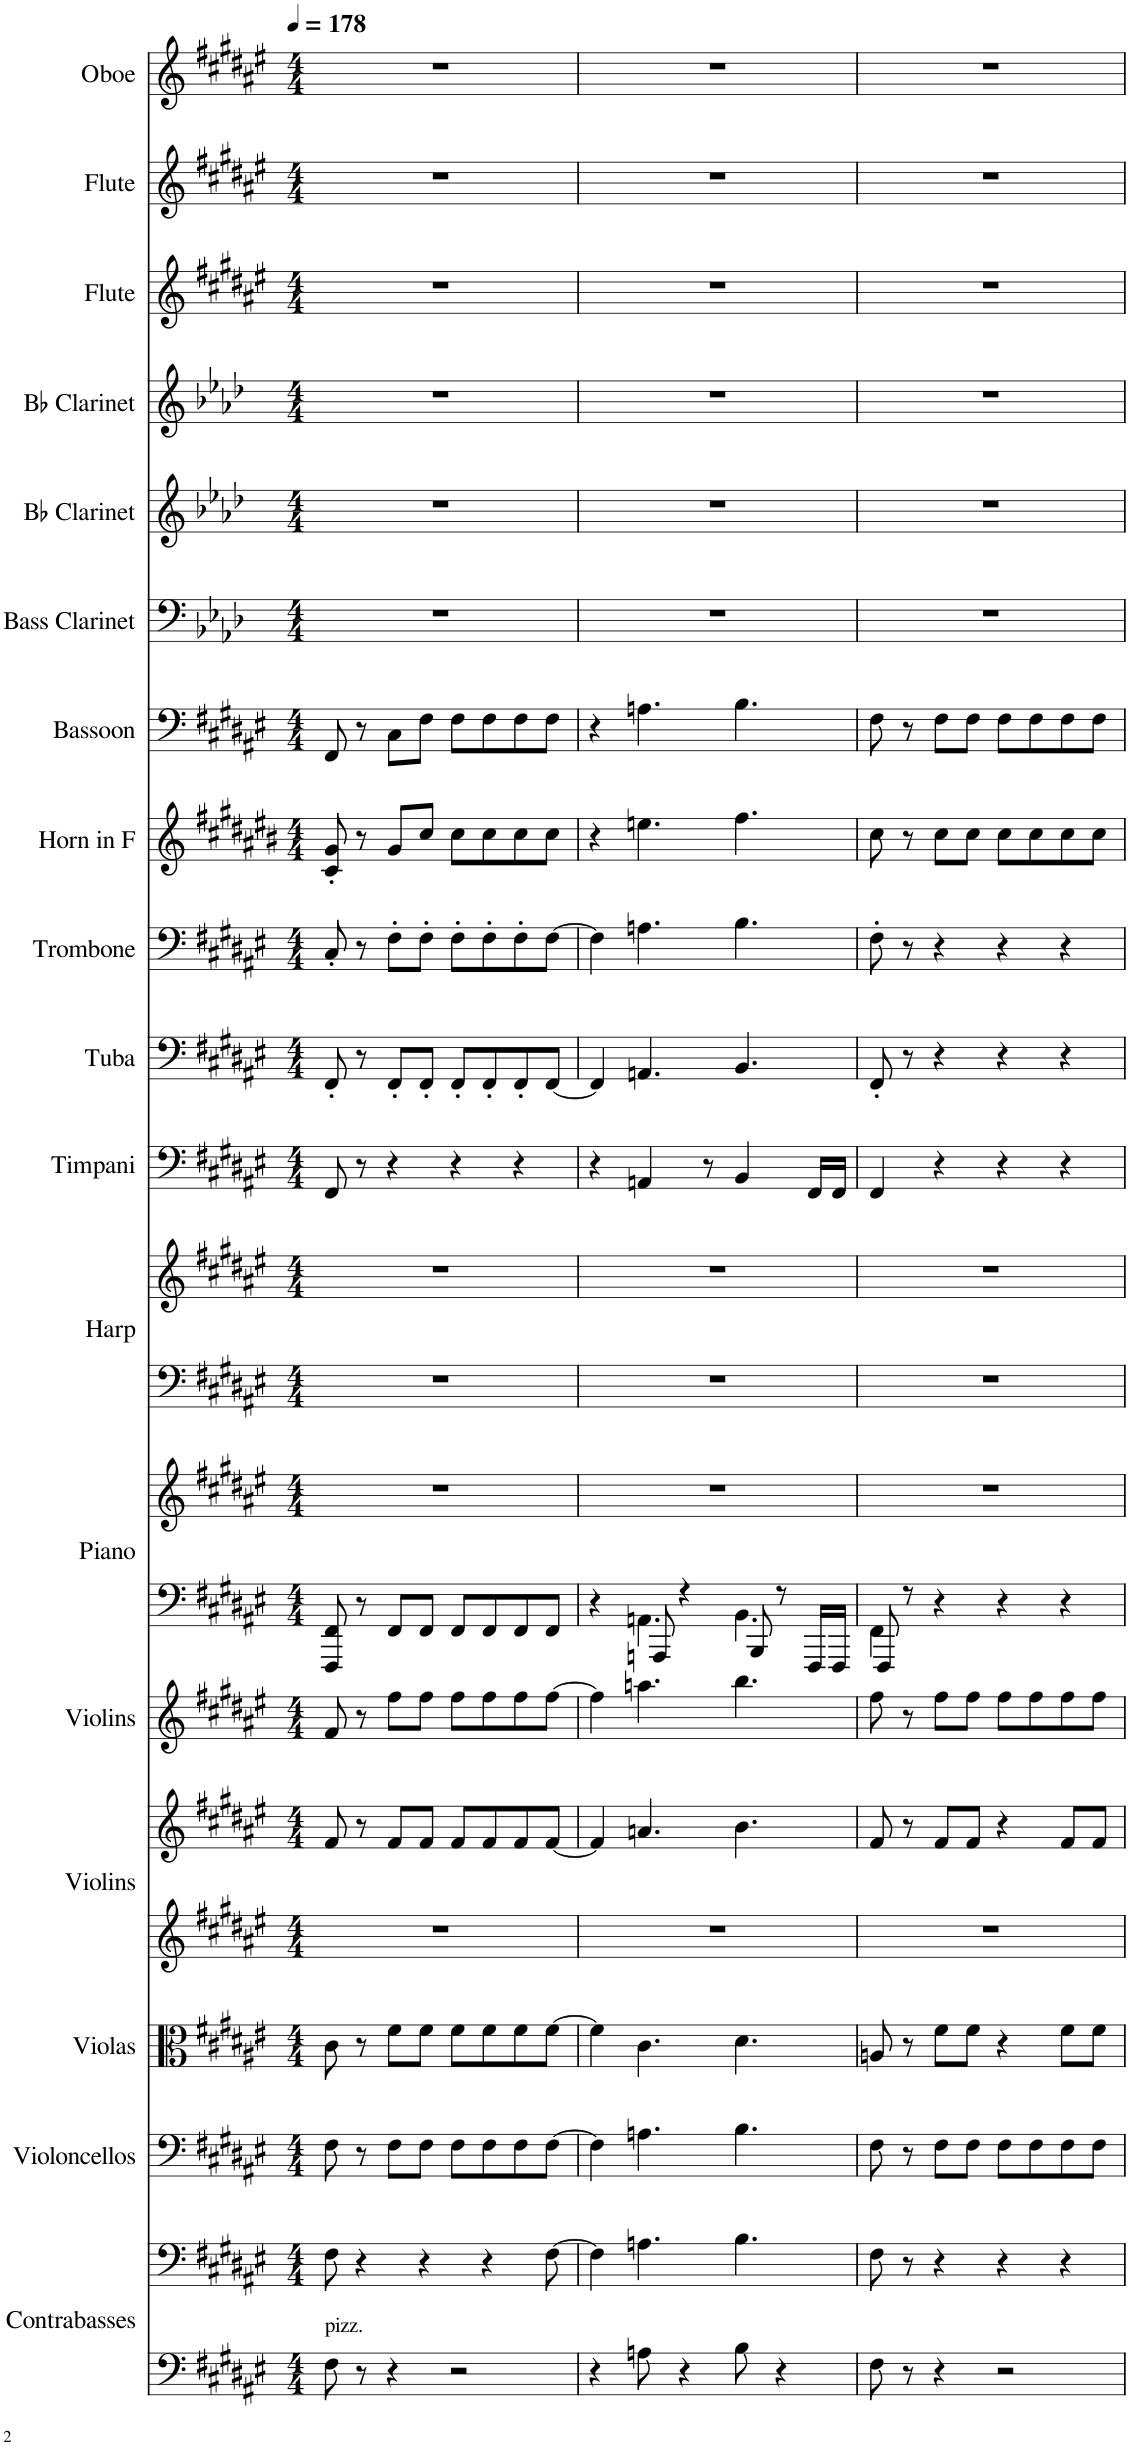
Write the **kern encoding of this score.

**kern	**kern	**kern	**kern	**kern	**kern	**kern	**kern	**kern	**kern	**kern	**kern	**kern	**kern	**kern	**kern	**kern	**kern	**kern	**kern	**kern	**kern
*part18	*part18	*part17	*part16	*part15	*part15	*part14	*part13	*part13	*part12	*part12	*part11	*part10	*part9	*part8	*part7	*part6	*part5	*part4	*part3	*part2	*part1
*staff22	*staff21	*staff20	*staff19	*staff18	*staff17	*staff16	*staff15	*staff14	*staff13	*staff12	*staff11	*staff10	*staff9	*staff8	*staff7	*staff6	*staff5	*staff4	*staff3	*staff2	*staff1
*I"Contrabasses	*	*I"Violoncellos	*I"Violas	*I"Violins	*	*I"Violins	*I"Piano	*	*I"Harp	*	*I"Timpani	*I"Tuba	*I"Trombone	*I"Horn in F	*I"Bassoon	*I"Bass Clarinet	*I"Bb Clarinet	*I"Bb Clarinet	*I"Flute	*I"Flute	*I"Oboe
*I'Cbs.	*	*I'Vcs.	*I'Vlas.	*I'Vlns.	*	*I'Vlns.	*I'Pno.	*	*I'Hrp.	*	*I'Timp.	*I'Tba.	*I'Tbn.	*	*I'Bsn.	*I'B. Cl.	*I'Bb Cl.	*I'Bb Cl.	*I'Fl.	*I'Fl.	*I'Ob.
*clefF4	*clefF4	*clefF4	*clefC3	*clefG2	*clefG2	*clefG2	*clefF4	*clefG2	*clefF4	*clefG2	*clefF4	*clefF4	*clefF4	*clefG2	*clefF4	*clefF4	*clefG2	*clefG2	*clefG2	*clefG2	*clefG2
*Trd7c12	*Trd7c12	*	*	*	*	*	*	*	*	*	*	*	*	*Trd4c7	*	*Trd8c14	*Trd1c2	*Trd1c2	*	*	*
*k[f#c#g#d#a#e#]	*k[f#c#g#d#a#e#]	*k[f#c#g#d#a#e#]	*k[f#c#g#d#a#e#]	*k[f#c#g#d#a#e#]	*k[f#c#g#d#a#e#]	*k[f#c#g#d#a#e#]	*k[f#c#g#d#a#e#]	*k[f#c#g#d#a#e#]	*k[f#c#g#d#a#e#]	*k[f#c#g#d#a#e#]	*k[f#c#g#d#a#e#]	*k[f#c#g#d#a#e#]	*k[f#c#g#d#a#e#]	*k[f#c#g#d#a#e#b#]	*k[f#c#g#d#a#e#]	*k[b-e-a-d-]	*k[b-e-a-d-]	*k[b-e-a-d-]	*k[f#c#g#d#a#e#]	*k[f#c#g#d#a#e#]	*k[f#c#g#d#a#e#]
*M4/4	*M4/4	*M4/4	*M4/4	*M4/4	*M4/4	*M4/4	*M4/4	*M4/4	*M4/4	*M4/4	*M4/4	*M4/4	*M4/4	*M4/4	*M4/4	*M4/4	*M4/4	*M4/4	*M4/4	*M4/4	*M4/4
*MM178	*MM178	*MM178	*MM178	*MM178	*MM178	*MM178	*MM178	*MM178	*MM178	*MM178	*MM178	*MM178	*MM178	*MM178	*MM178	*MM178	*MM178	*MM178	*MM178	*MM178	*MM178
=1	=1	=1	=1	=1	=1	=1	=1	=1	=1	=1	=1	=1	=1	=1	=1	=1	=1	=1	=1	=1	=1
!LO:TX:a:t=pizz.	!	!	!	!	!	!	!	!	!	!	!	!	!	!	!	!	!	!	!	!	!
8F#\	8F#\	8F#\	8c#\	1r	8f#/	8f#/	8FFF#/ 8FF#/	1r	1r	1r	8FF#/	8FF#'/	8C#'/	8c#/' 8g#/'	8FF#/	1r	1r	1r	1r	1r	1r
8r	4r	8r	8r	.	8r	8r	8r	.	.	.	8r	8r	8r	8r	8r	.	.	.	.	.	.
4r	.	8F#\L	8f#\L	.	8f#/L	8ff#\L	8FF#/L	.	.	.	4r	8FF#'/L	8F#'\L	8g#/L	8C#\L	.	.	.	.	.	.
.	4r	8F#\J	8f#\J	.	8f#/J	8ff#\J	8FF#/J	.	.	.	.	8FF#'/J	8F#'\J	8cc#/J	8F#\J	.	.	.	.	.	.
2r	.	8F#\L	8f#\L	.	8f#/L	8ff#\L	8FF#/L	.	.	.	4r	8FF#'/L	8F#'\L	8cc#\L	8F#\L	.	.	.	.	.	.
.	4r	8F#\	8f#\	.	8f#/	8ff#\	8FF#/	.	.	.	.	8FF#'/	8F#'\	8cc#\	8F#\	.	.	.	.	.	.
.	.	8F#\	8f#\	.	8f#/	8ff#\	8FF#/	.	.	.	4r	8FF#'/	8F#'\	8cc#\	8F#\	.	.	.	.	.	.
.	[8F#\	[8F#\J	[8f#\J	.	[8f#/J	[8ff#\J	8FF#/J	.	.	.	.	[8FF#/J	[8F#\J	8cc#\J	8F#\J	.	.	.	.	.	.
=2	=2	=2	=2	=2	=2	=2	=2	=2	=2	=2	=2	=2	=2	=2	=2	=2	=2	=2	=2	=2	=2
*	*	*	*	*	*	*	*^	*	*	*	*	*	*	*	*	*	*	*	*	*	*
4r	4F#\]	4F#\]	4f#\]	1r	4f#/]	4ff#\]	4r	4ryy	1r	1r	1r	4r	4FF#/]	4F#\]	4r	4r	1r	1r	1r	1r	1r	1r
8An\	4.An\	4.An\	4.c#\	.	4.an/	4.aan\	8AAAn/	4.AAn\	.	.	.	4AAn/	4.AAn/	4.An\	4.een\	4.An\	.	.	.	.	.	.
4r	.	.	.	.	.	.	4r	.	.	.	.	.	.	.	.	.	.	.	.	.	.	.
.	.	.	.	.	.	.	.	.	.	.	.	8r	.	.	.	.	.	.	.	.	.	.
8B\	4.B\	4.B\	4.d#\	.	4.b\	4.bb\	8BBB/	4.BB\	.	.	.	4BB/	4.BB/	4.B\	4.ff#\	4.B\	.	.	.	.	.	.
4r	.	.	.	.	.	.	8r	.	.	.	.	.	.	.	.	.	.	.	.	.	.	.
.	.	.	.	.	.	.	16FFF#/LL	.	.	.	.	16FF#/LL	.	.	.	.	.	.	.	.	.	.
.	.	.	.	.	.	.	16FFF#/JJ	.	.	.	.	16FF#/JJ	.	.	.	.	.	.	.	.	.	.
=3	=3	=3	=3	=3	=3	=3	=3	=3	=3	=3	=3	=3	=3	=3	=3	=3	=3	=3	=3	=3	=3	=3
8F#\	8F#\	8F#\	8An/	1r	8f#/	8ff#\	8FFF#/	4FF#\	1r	1r	1r	4FF#/	8FF#'/	8F#'\	8cc#\	8F#\	1r	1r	1r	1r	1r	1r
8r	8r	8r	8r	.	8r	8r	8r	.	.	.	.	.	8r	8r	8r	8r	.	.	.	.	.	.
4r	4r	8F#\L	8f#\L	.	8f#/L	8ff#\L	4r	2.ryy	.	.	.	4r	4r	4r	8cc#\L	8F#\L	.	.	.	.	.	.
.	.	8F#\J	8f#\J	.	8f#/J	8ff#\J	.	.	.	.	.	.	.	.	8cc#\J	8F#\J	.	.	.	.	.	.
2r	4r	8F#\L	4r	.	4r	8ff#\L	4r	.	.	.	.	4r	4r	4r	8cc#\L	8F#\L	.	.	.	.	.	.
.	.	8F#\	.	.	.	8ff#\	.	.	.	.	.	.	.	.	8cc#\	8F#\	.	.	.	.	.	.
.	4r	8F#\	8f#\L	.	8f#/L	8ff#\	4r	.	.	.	.	4r	4r	4r	8cc#\	8F#\	.	.	.	.	.	.
.	.	8F#\J	8f#\J	.	8f#/J	8ff#\J	.	.	.	.	.	.	.	.	8cc#\J	8F#\J	.	.	.	.	.	.
*	*	*	*	*	*	*	*v	*v	*	*	*	*	*	*	*	*	*	*	*	*	*	*
=	=	=	=	=	=	=	=	=	=	=	=	=	=	=	=	=	=	=	=	=	=
*-	*-	*-	*-	*-	*-	*-	*-	*-	*-	*-	*-	*-	*-	*-	*-	*-	*-	*-	*-	*-	*-
